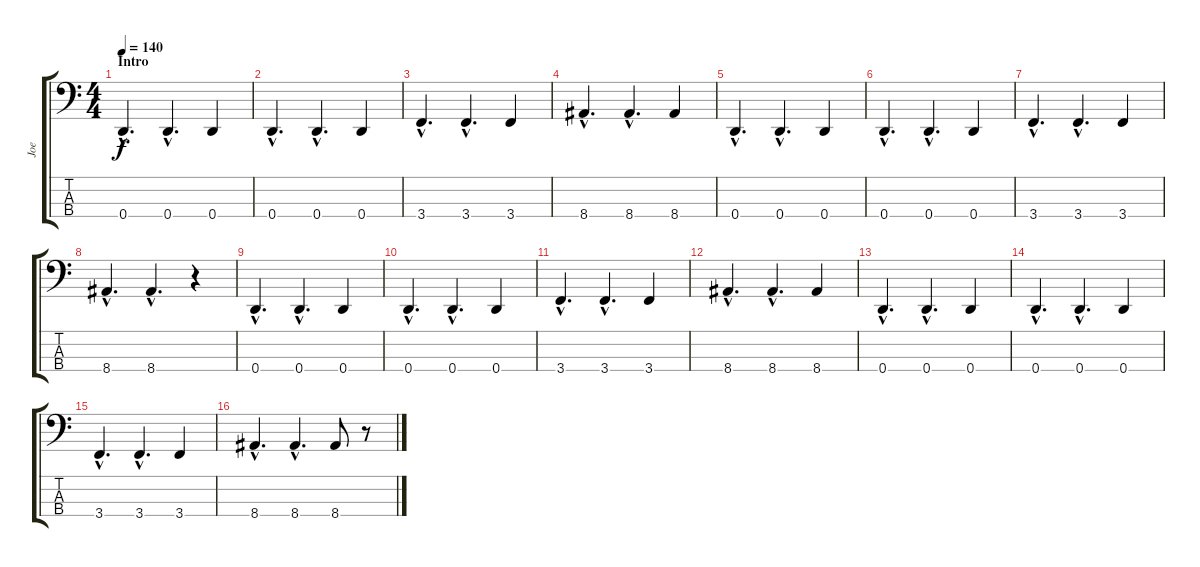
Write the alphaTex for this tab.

\track ("Joe" "Joe") {instrument electricbasspick}
\staff {score tabs}
\tuning (G2 D2 A1 D1) {hide}
\ts (4 4)
\section ("" "Intro")
\tempo 140
\clef f4
\ks c
0.4{hac}.4{d dy f instrument electricbasspick} 0.4{hac}.4{d} 0.4.4 |
0.4{hac}.4{d} 0.4{hac}.4{d} 0.4.4 |
3.4{hac}.4{d} 3.4{hac}.4{d} 3.4.4 |
8.4{hac}.4{d} 8.4{hac}.4{d} 8.4.4 |
0.4{hac}.4{d} 0.4{hac}.4{d} 0.4.4 |
0.4{hac}.4{d} 0.4{hac}.4{d} 0.4.4 |
3.4{hac}.4{d} 3.4{hac}.4{d} 3.4.4 |
8.4{hac}.4{d} 8.4{hac}.4{d} r.4 |
0.4{hac}.4{d} 0.4{hac}.4{d} 0.4.4 |
0.4{hac}.4{d} 0.4{hac}.4{d} 0.4.4 |
3.4{hac}.4{d} 3.4{hac}.4{d} 3.4.4 |
8.4{hac}.4{d} 8.4{hac}.4{d} 8.4.4 |
0.4{hac}.4{d} 0.4{hac}.4{d} 0.4.4 |
0.4{hac}.4{d} 0.4{hac}.4{d} 0.4.4 |
3.4{hac}.4{d} 3.4{hac}.4{d} 3.4.4 |
8.4{hac}.4{d} 8.4{hac}.4{d} 8.4.8 r.8
